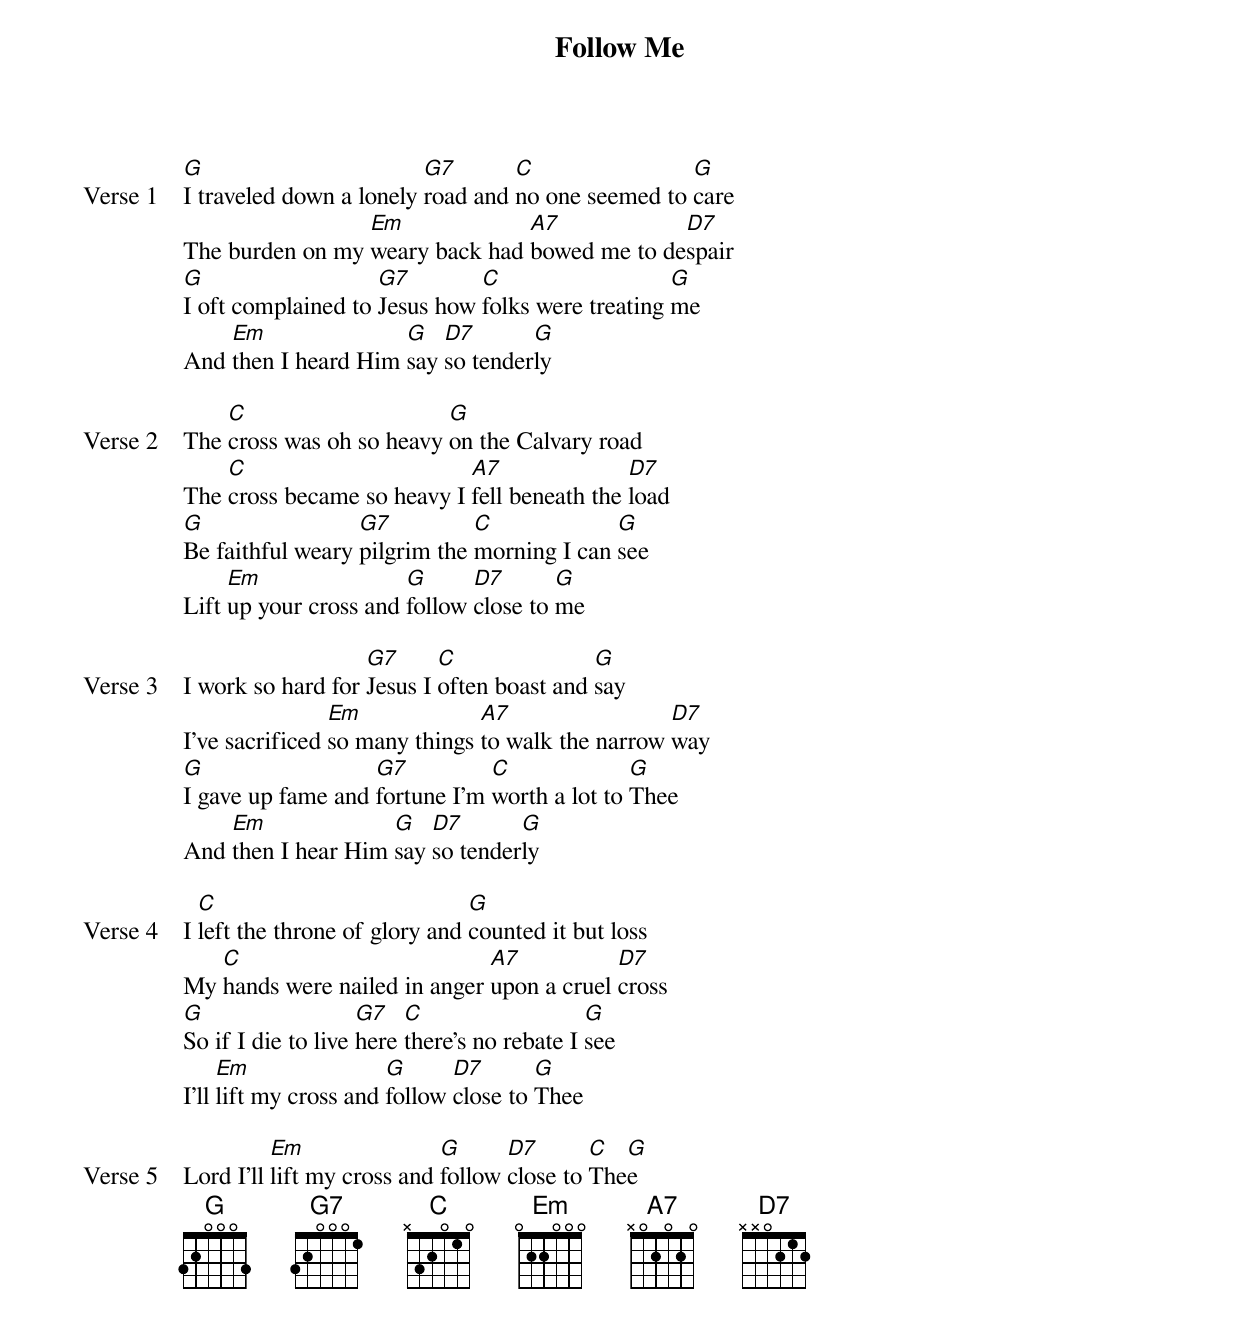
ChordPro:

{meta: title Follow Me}
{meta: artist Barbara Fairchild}
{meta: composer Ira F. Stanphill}

{start_of_verse: Verse 1}
[G]I traveled down a lonely [G7]road and [C]no one seemed to [G]care
The burden on my [Em]weary back had [A7]bowed me to de[D7]spair
[G]I oft complained to [G7]Jesus how [C]folks were treating [G]me
And [Em]then I heard Him [G]say [D7]so tender[G]ly
{end_of_verse}

{start_of_verse: Verse 2}
The [C]cross was oh so heavy [G]on the Calvary road
The [C]cross became so heavy I [A7]fell beneath the [D7]load
[G]Be faithful weary [G7]pilgrim the [C]morning I can [G]see
Lift [Em]up your cross and [G]follow [D7]close to [G]me
{end_of_verse}

{start_of_verse: Verse 3}
I work so hard for [G7]Jesus I [C]often boast and [G]say
I've sacrificed [Em]so many things [A7]to walk the narrow [D7]way
[G]I gave up fame and [G7]fortune I'm [C]worth a lot to [G]Thee
And [Em]then I hear Him [G]say [D7]so tender[G]ly
{end_of_verse}

{start_of_verse: Verse 4}
I [C]left the throne of glory and [G]counted it but loss
My [C]hands were nailed in anger [A7]upon a cruel [D7]cross
[G]So if I die to live [G7]here [C]there’s no rebate I [G]see
I’ll [Em]lift my cross and [G]follow [D7]close to [G]Thee
{end_of_verse}

{start_of_verse: Verse 5}
Lord I’ll [Em]lift my cross and [G]follow [D7]close to [C]The[G]e
{end_of_verse}
